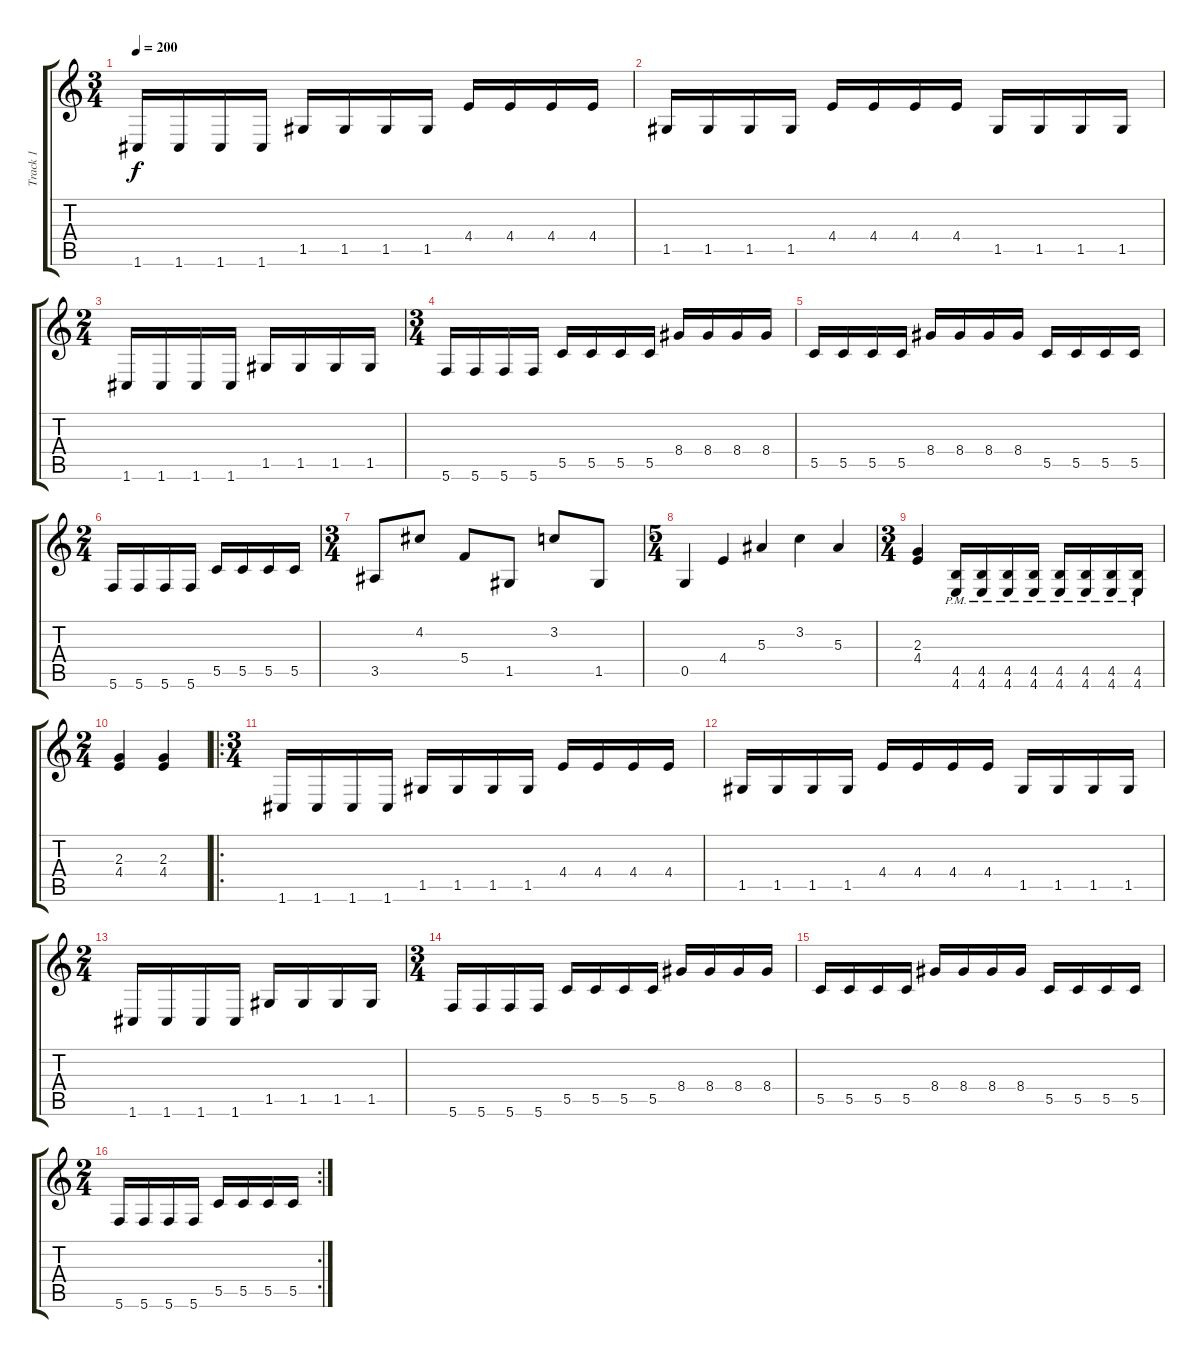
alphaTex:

\track ("Track 1" "Track 1") {instrument distortionguitar}
\staff {score tabs}
\tuning (D4 A3 F3 C3 G2 C2) {hide}
\ts (3 4)
\tempo 200
\clef g2
\ks c
1.6.16{dy f} 1.6.16 1.6.16 1.6.16 1.5.16 1.5.16 1.5.16 1.5.16 4.4.16 4.4.16 4.4.16 4.4.16 |
1.5.16 1.5.16 1.5.16 1.5.16 4.4.16 4.4.16 4.4.16 4.4.16 1.5.16 1.5.16 1.5.16 1.5.16 |
\ts (2 4)
1.6.16 1.6.16 1.6.16 1.6.16 1.5.16 1.5.16 1.5.16 1.5.16 |
\ts (3 4)
5.6.16 5.6.16 5.6.16 5.6.16 5.5.16 5.5.16 5.5.16 5.5.16 8.4.16 8.4.16 8.4.16 8.4.16 |
5.5.16 5.5.16 5.5.16 5.5.16 8.4.16 8.4.16 8.4.16 8.4.16 5.5.16 5.5.16 5.5.16 5.5.16 |
\ts (2 4)
5.6.16 5.6.16 5.6.16 5.6.16 5.5.16 5.5.16 5.5.16 5.5.16 |
\ts (3 4)
3.5.8 4.2.8 5.4.8 1.5.8 3.2.8 1.5.8 |
\ts (5 4)
0.5.4 4.4.4 5.3.4 3.2.4 5.3.4 |
\ts (3 4)
(2.3 4.4).4 (4.5{pm} 4.6{pm}).16 (4.5{pm} 4.6{pm}).16 (4.5{pm} 4.6{pm}).16 (4.5{pm} 4.6{pm}).16 (4.5{pm} 4.6{pm}).16 (4.5{pm} 4.6{pm}).16 (4.5{pm} 4.6{pm}).16 (4.5{pm} 4.6{pm}).16 |
\ts (2 4)
(2.3 4.4).4 (2.3 4.4).4 |
\ro
\ts (3 4)
1.6.16 1.6.16 1.6.16 1.6.16 1.5.16 1.5.16 1.5.16 1.5.16 4.4.16 4.4.16 4.4.16 4.4.16 |
1.5.16 1.5.16 1.5.16 1.5.16 4.4.16 4.4.16 4.4.16 4.4.16 1.5.16 1.5.16 1.5.16 1.5.16 |
\ts (2 4)
1.6.16 1.6.16 1.6.16 1.6.16 1.5.16 1.5.16 1.5.16 1.5.16 |
\ts (3 4)
5.6.16 5.6.16 5.6.16 5.6.16 5.5.16 5.5.16 5.5.16 5.5.16 8.4.16 8.4.16 8.4.16 8.4.16 |
5.5.16 5.5.16 5.5.16 5.5.16 8.4.16 8.4.16 8.4.16 8.4.16 5.5.16 5.5.16 5.5.16 5.5.16 |
\rc 2
\ts (2 4)
5.6.16 5.6.16 5.6.16 5.6.16 5.5.16 5.5.16 5.5.16 5.5.16
